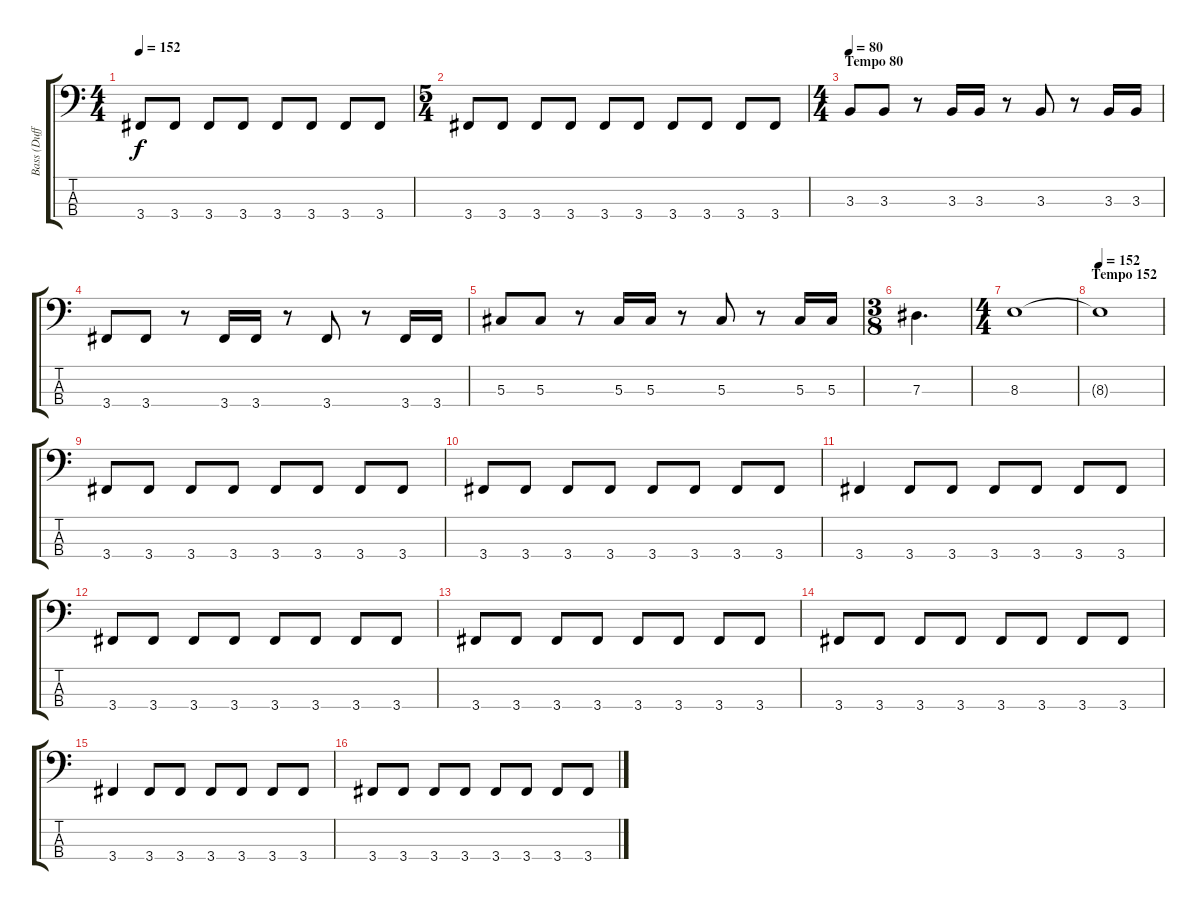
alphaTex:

\track ("Bass (Duff)" "Bass (Duff") {instrument electricbasspick}
\staff {score tabs}
\tuning (Gb2 Db2 Ab1 Eb1) {hide}
\ts (4 4)
\tempo 152
\clef f4
\ks c
3.4.8{dy f} 3.4.8 3.4.8 3.4.8 3.4.8 3.4.8 3.4.8 3.4.8 |
\ts (5 4)
3.4.8 3.4.8 3.4.8 3.4.8 3.4.8 3.4.8 3.4.8 3.4.8 3.4.8 3.4.8 |
\ts (4 4)
\section ("" "Tempo 80")
\tempo 80
3.3.8 3.3.8 r.8 3.3.16 3.3.16 r.8 3.3.8 r.8 3.3.16 3.3.16 |
3.4.8 3.4.8 r.8 3.4.16 3.4.16 r.8 3.4.8 r.8 3.4.16 3.4.16 |
5.3.8 5.3.8 r.8 5.3.16 5.3.16 r.8 5.3.8 r.8 5.3.16 5.3.16 |
\ts (3 8)
7.3.4{d} |
\ts (4 4)
8.3.1 |
\section ("" "Tempo 152")
\tempo 152
8.3{t}.1 |
3.4.8 3.4.8 3.4.8 3.4.8 3.4.8 3.4.8 3.4.8 3.4.8 |
3.4.8 3.4.8 3.4.8 3.4.8 3.4.8 3.4.8 3.4.8 3.4.8 |
3.4.4 3.4.8 3.4.8 3.4.8 3.4.8 3.4.8 3.4.8 |
3.4.8 3.4.8 3.4.8 3.4.8 3.4.8 3.4.8 3.4.8 3.4.8 |
3.4.8 3.4.8 3.4.8 3.4.8 3.4.8 3.4.8 3.4.8 3.4.8 |
3.4.8 3.4.8 3.4.8 3.4.8 3.4.8 3.4.8 3.4.8 3.4.8 |
3.4.4 3.4.8 3.4.8 3.4.8 3.4.8 3.4.8 3.4.8 |
3.4.8 3.4.8 3.4.8 3.4.8 3.4.8 3.4.8 3.4.8 3.4.8
